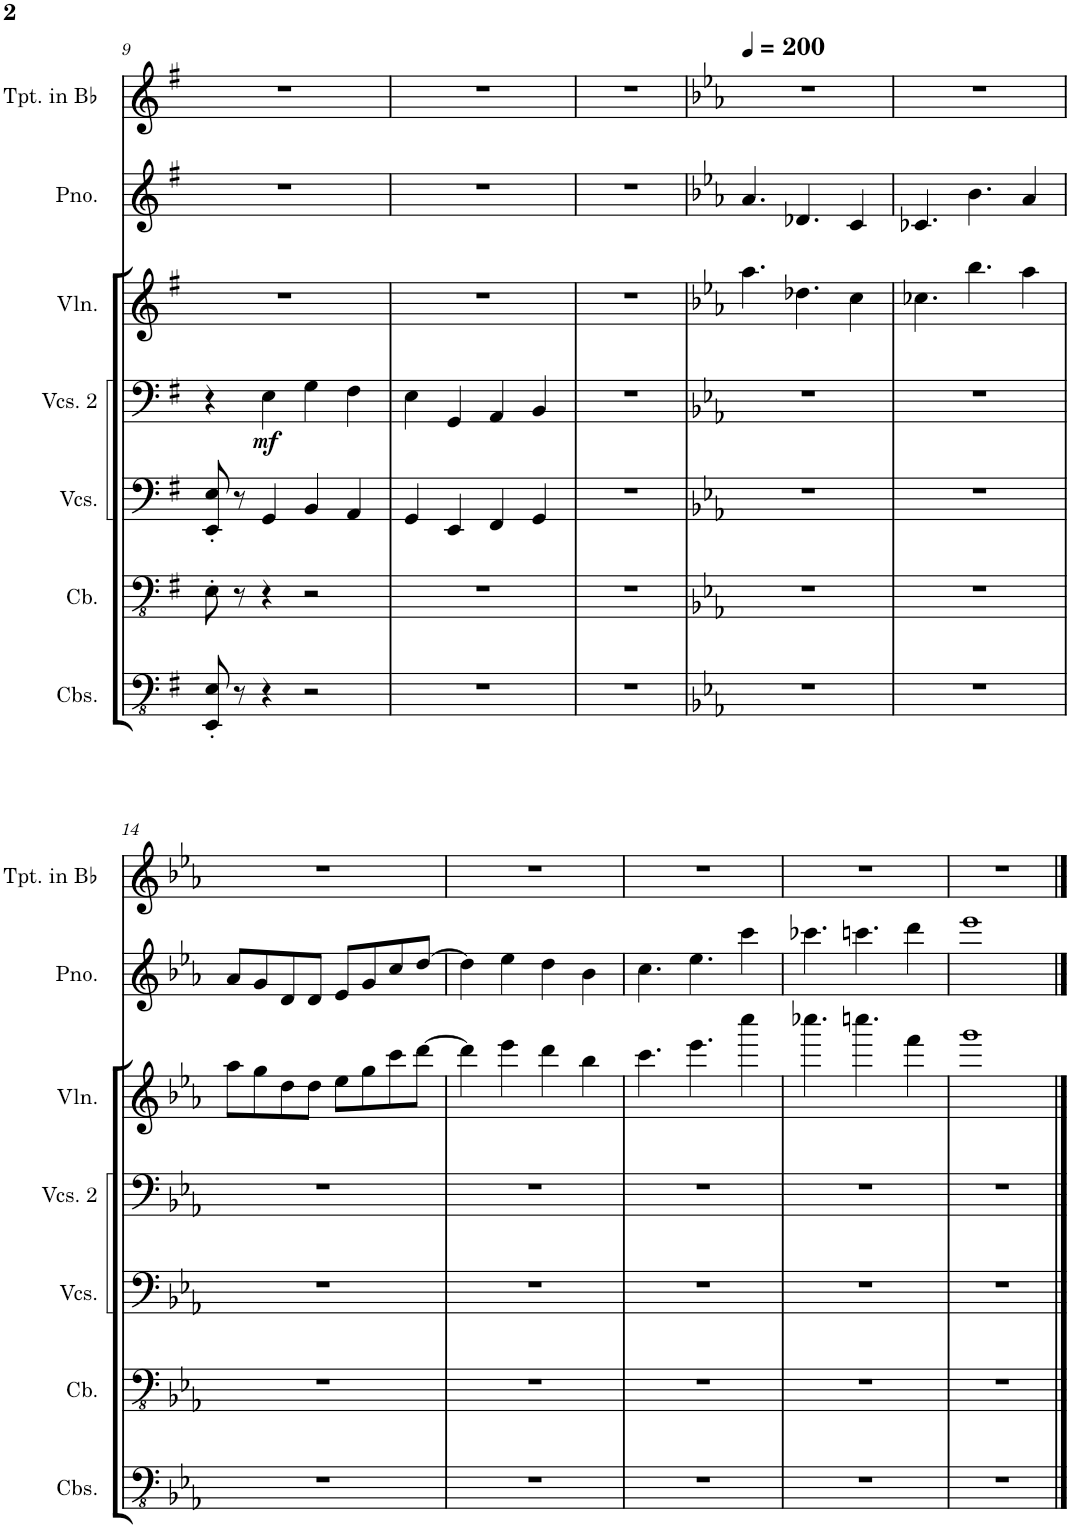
**kern	**kern	**kern	**kern	**dynam	**kern	**kern	**kern
*part7	*part6	*part5	*part4	*part4	*part3	*part2	*part1
*staff7	*staff6	*staff5	*staff4	*staff4	*staff3	*staff2	*staff1
*I"Contrabasses	*I"Contrabass	*I"Violoncellos	*I"Violoncellos 2	*	*I"Violin	*I"Piano	*I"Trumpet in Bb
*I'Cbs.	*I'Cb.	*I'Vcs.	*I'Vcs. 2	*	*I'Vln.	*I'Pno.	*I'Tpt. in Bb
!!LO:PB:g=z
*clefFv4	*clefFv4	*clefF4	*clefF4	*	*clefG2	*clefG2	*clefG2
*	*Trd7c12	*	*	*	*	*	*Trd1c2
*k[f#]	*k[f#]	*k[f#]	*k[f#]	*	*k[f#]	*k[f#]	*k[f#]
*M4/4	*M4/4	*M4/4	*M4/4	*	*M4/4	*M4/4	*M4/4
=9	=9	=9	=9	=9	=9	=9	=9
8EEE/' 8EE/'	8EE'\	8EE/' 8E/'	4r	.	1r	1r	1r
8r	8r	8r	.	.	.	.	.
!	!	!	!	!LO:DY:b	!	!	!
4r	4r	4GG/	4E\	mf	.	.	.
2r	2r	4BB/	4G\	.	.	.	.
.	.	4AA/	4F#\	.	.	.	.
=10	=10	=10	=10	=10	=10	=10	=10
1r	1r	4GG/	4E\	.	1r	1r	1r
.	.	4EE/	4GG/	.	.	.	.
.	.	4FF#/	4AA/	.	.	.	.
.	.	4GG/	4BB/	.	.	.	.
=11	=11	=11	=11	=11	=11	=11	=11
1r	1r	1r	1r	.	1r	1r	1r
=12	=12	=12	=12	=12	=12	=12	=12
*k[b-e-a-]	*k[b-e-a-]	*k[b-e-a-]	*k[b-e-a-]	*	*k[b-e-a-]	*k[b-e-a-]	*k[b-e-a-]
*	*	*	*	*	*	*	*MM200
1r	1r	1r	1r	.	4.aa-\	4.a-/	1r
.	.	.	.	.	4.dd-X\	4.d-X/	.
.	.	.	.	.	4cc\	4c/	.
=13	=13	=13	=13	=13	=13	=13	=13
1r	1r	1r	1r	.	4.cc-X\	4.c-X/	1r
.	.	.	.	.	4.bb-\	4.b-\	.
.	.	.	.	.	4aa-\	4a-/	.
!!LO:LB:g=z
=14	=14	=14	=14	=14	=14	=14	=14
1r	1r	1r	1r	.	8aa-\L	8a-/L	1r
.	.	.	.	.	8gg\	8g/	.
.	.	.	.	.	8dd\	8d/	.
.	.	.	.	.	8dd\J	8d/J	.
.	.	.	.	.	8ee-\L	8e-/L	.
.	.	.	.	.	8gg\	8g/	.
.	.	.	.	.	8ccc\	8cc/	.
.	.	.	.	.	[8ddd\J	[8dd/J	.
=15	=15	=15	=15	=15	=15	=15	=15
1r	1r	1r	1r	.	4ddd\]	4dd\]	1r
.	.	.	.	.	4eee-\	4ee-\	.
.	.	.	.	.	4ddd\	4dd\	.
.	.	.	.	.	4bb-\	4b-\	.
=16	=16	=16	=16	=16	=16	=16	=16
1r	1r	1r	1r	.	4.ccc\	4.cc\	1r
.	.	.	.	.	4.eee-\	4.ee-\	.
.	.	.	.	.	4cccc\	4ccc\	.
=17	=17	=17	=17	=17	=17	=17	=17
1r	1r	1r	1r	.	4.cccc-X\	4.ccc-X\	1r
.	.	.	.	.	4.ccccn\	4.cccn\	.
.	.	.	.	.	4fff\	4ddd\	.
=18	=18	=18	=18	=18	=18	=18	=18
1r	1r	1r	1r	.	1ggg	1eee-	1r
==	==	==	==	==	==	==	==
*-	*-	*-	*-	*-	*-	*-	*-
